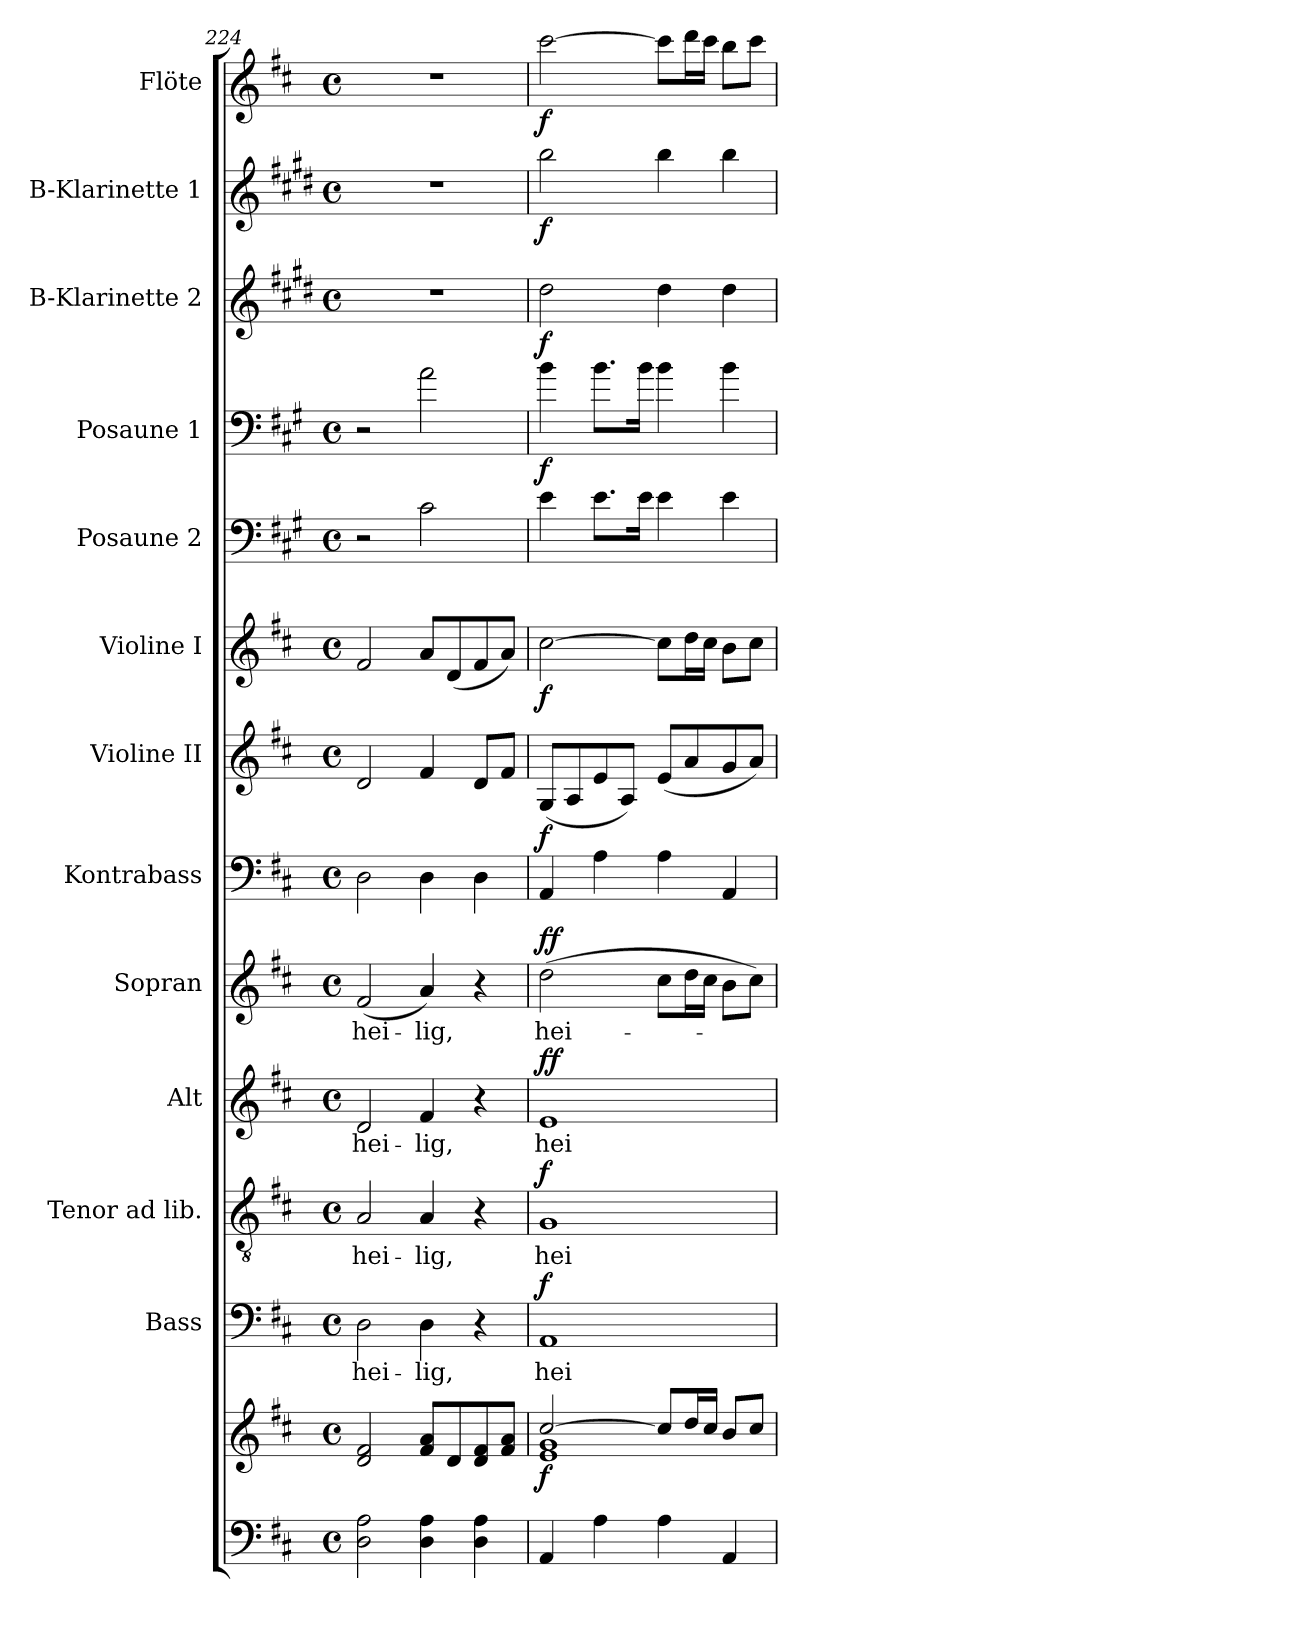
**kern	**kern	**dynam	**kern	**text	**dynam	**kern	**text	**dynam	**kern	**text	**dynam	**kern	**text	**dynam	**kern	**kern	**dynam	**kern	**dynam	**kern	**kern	**dynam	**kern	**dynam	**kern	**dynam	**kern	**dynam
*part13	*part13	*part13	*part12	*part12	*part12	*part11	*part11	*part11	*part10	*part10	*part10	*part9	*part9	*part9	*part8	*part7	*part7	*part6	*part6	*part5	*part4	*part4	*part3	*part3	*part2	*part2	*part1	*part1
*staff14	*staff13	*staff13/14	*staff12	*staff12	*staff12	*staff11	*staff11	*staff11	*staff10	*staff10	*staff10	*staff9	*staff9	*staff9	*staff8	*staff7	*staff7	*staff6	*staff6	*staff5	*staff4	*staff4	*staff3	*staff3	*staff2	*staff2	*staff1	*staff1
*	*	*	*I"Bass	*	*	*I"Tenor ad lib.	*	*	*I"Alt	*	*	*I"Sopran	*	*	*I"Kontrabass	*I"Violine II	*	*I"Violine I	*	*I"Posaune 2	*I"Posaune 1	*	*I"B-Klarinette 2	*	*I"B-Klarinette 1	*	*I"Flöte	*
*	*	*	*I'B.	*	*	*I'T.	*	*	*I'A.	*	*	*I'S.	*	*	*I'Kb.	*I'Vl. II	*	*I'Vl. I	*	*I'Pos 2	*I'Pos. 1	*	*I'B Kl. 2	*	*I'B Kl. 1	*	*I'Fl.	*
*clefF4	*clefG2	*	*clefF4	*	*	*clefGv2	*	*	*clefG2	*	*	*clefG2	*	*	*clefF4	*clefG2	*	*clefG2	*	*clefF4	*clefF4	*	*clefG2	*	*clefG2	*	*clefG2	*
*	*	*	*	*	*	*	*	*	*	*	*	*	*	*	*ITrd7c12	*	*	*	*	*ITrd4c7	*ITrd4c7	*	*ITrd1c2	*	*ITrd1c2	*	*	*
*k[f#c#]	*k[f#c#]	*	*k[f#c#]	*	*	*k[f#c#]	*	*	*k[f#c#]	*	*	*k[f#c#]	*	*	*k[f#c#]	*k[f#c#]	*	*k[f#c#]	*	*k[f#c#]	*k[f#c#]	*	*k[f#c#]	*	*k[f#c#]	*	*k[f#c#]	*
*D:	*D:	*	*D:	*	*	*D:	*	*	*D:	*	*	*D:	*	*	*D:	*D:	*	*D:	*	*D:	*D:	*	*D:	*	*D:	*	*D:	*
*M4/4	*M4/4	*	*M4/4	*	*	*M4/4	*	*	*M4/4	*	*	*M4/4	*	*	*M4/4	*M4/4	*	*M4/4	*	*M4/4	*M4/4	*	*M4/4	*	*M4/4	*	*M4/4	*
*met(c)	*met(c)	*	*met(c)	*	*	*met(c)	*	*	*met(c)	*	*	*met(c)	*	*	*met(c)	*met(c)	*	*met(c)	*	*met(c)	*met(c)	*	*met(c)	*	*met(c)	*	*met(c)	*
=224	=224	=224	=224	=224	=224	=224	=224	=224	=224	=224	=224	=224	=224	=224	=224	=224	=224	=224	=224	=224	=224	=224	=224	=224	=224	=224	=224	=224
!	!	!	!	!LO:LY:b	!	!	!LO:LY:b	!	!	!LO:LY:b	!	!	!LO:LY:b	!	!	!	!	!	!	!	!	!	!	!	!	!	!	!
2D\ 2A\	2d/ 2f#/	.	2D\	hei-	.	2A/	hei-	.	2d/	hei-	.	(<2f#/	hei-	.	2DD\	2d/	.	2f#/	.	2r	2r	.	1r	.	1r	.	1r	.
!	!	!	!	!LO:LY:b	!	!	!LO:LY:b	!	!	!LO:LY:b	!	!	!LO:LY:b	!	!	!	!	!	!	!	!	!	!	!	!	!	!	!
4D\ 4A\	8f#/ 8a/L	.	4D\	-lig,	.	4A/	-lig,	.	4f#/	-lig,	.	4a/)	-lig,	.	4DD\	4f#/	.	8a/L	.	2F#\	2d\	.	.	.	.	.	.	.
.	8d/	.	.	.	.	.	.	.	.	.	.	.	.	.	.	.	.	(<8d/	.	.	.	.	.	.	.	.	.	.
4D\ 4A\	8d/ 8f#/	.	4r	.	.	4r	.	.	4r	.	.	4r	.	.	4DD\	8d/L	.	8f#/	.	.	.	.	.	.	.	.	.	.
.	8f#/ 8a/J	.	.	.	.	.	.	.	.	.	.	.	.	.	.	8f#/J	.	8a/J)	.	.	.	.	.	.	.	.	.	.
=225	=225	=225	=225	=225	=225	=225	=225	=225	=225	=225	=225	=225	=225	=225	=225	=225	=225	=225	=225	=225	=225	=225	=225	=225	=225	=225	=225	=225
*	*^	*	*	*	*	*	*	*	*	*	*	*	*	*	*	*	*	*	*	*	*	*	*	*	*	*	*	*
!	!	!	!LO:DY:b	!	!LO:LY:b	!LO:DY:a	!	!LO:LY:b	!LO:DY:a	!	!LO:LY:b	!LO:DY:a	!	!LO:LY:b	!LO:DY:a	!	!	!LO:DY:b	!	!LO:DY:b	!	!	!LO:DY:b	!	!LO:DY:b	!	!LO:DY:b	!	!LO:DY:b
4AA/	[>2cc#/	1e 1g	f	1AA	hei-	f	1G	hei-	f	1e	hei-	ff	(>2dd\	hei-	ff	4AAA/	(<8G/L	f	[2cc#\	f	4A\	4e\	f	2cc#\	f	2aa\	f	[2ccc#\	f
.	.	.	.	.	.	.	.	.	.	.	.	.	.	.	.	.	8A/	.	.	.	.	.	.	.	.	.	.	.	.
4A\	.	.	.	.	.	.	.	.	.	.	.	.	.	.	.	4AA\	8e/	.	.	.	8.A\L	8.e\L	.	.	.	.	.	.	.
.	.	.	.	.	.	.	.	.	.	.	.	.	.	.	.	.	8A/J)	.	.	.	.	.	.	.	.	.	.	.	.
.	.	.	.	.	.	.	.	.	.	.	.	.	.	.	.	.	.	.	.	.	16A\Jk	16e\Jk	.	.	.	.	.	.	.
4A\	8cc#/L]	.	.	.	.	.	.	.	.	.	.	.	8cc#\L	.	.	4AA\	(<8e/L	.	8cc#\L]	.	4A\	4e\	.	4cc#\	.	4aa\	.	8ccc#\L]	.
.	16dd/L	.	.	.	.	.	.	.	.	.	.	.	16dd\L	.	.	.	8a/	.	16dd\L	.	.	.	.	.	.	.	.	16ddd\L	.
.	16cc#/JJ	.	.	.	.	.	.	.	.	.	.	.	16cc#\JJ	.	.	.	.	.	16cc#\JJ	.	.	.	.	.	.	.	.	16ccc#\JJ	.
4AA/	8b/L	.	.	.	.	.	.	.	.	.	.	.	8b\L	.	.	4AAA/	8g/	.	8b\L	.	4A\	4e\	.	4cc#\	.	4aa\	.	8bb\L	.
.	8cc#/J	.	.	.	.	.	.	.	.	.	.	.	8cc#\J)	.	.	.	8a/J)	.	8cc#\J	.	.	.	.	.	.	.	.	8ccc#\J	.
*	*v	*v	*	*	*	*	*	*	*	*	*	*	*	*	*	*	*	*	*	*	*	*	*	*	*	*	*	*	*
=	=	=	=	=	=	=	=	=	=	=	=	=	=	=	=	=	=	=	=	=	=	=	=	=	=	=	=	=
*-	*-	*-	*-	*-	*-	*-	*-	*-	*-	*-	*-	*-	*-	*-	*-	*-	*-	*-	*-	*-	*-	*-	*-	*-	*-	*-	*-	*-
